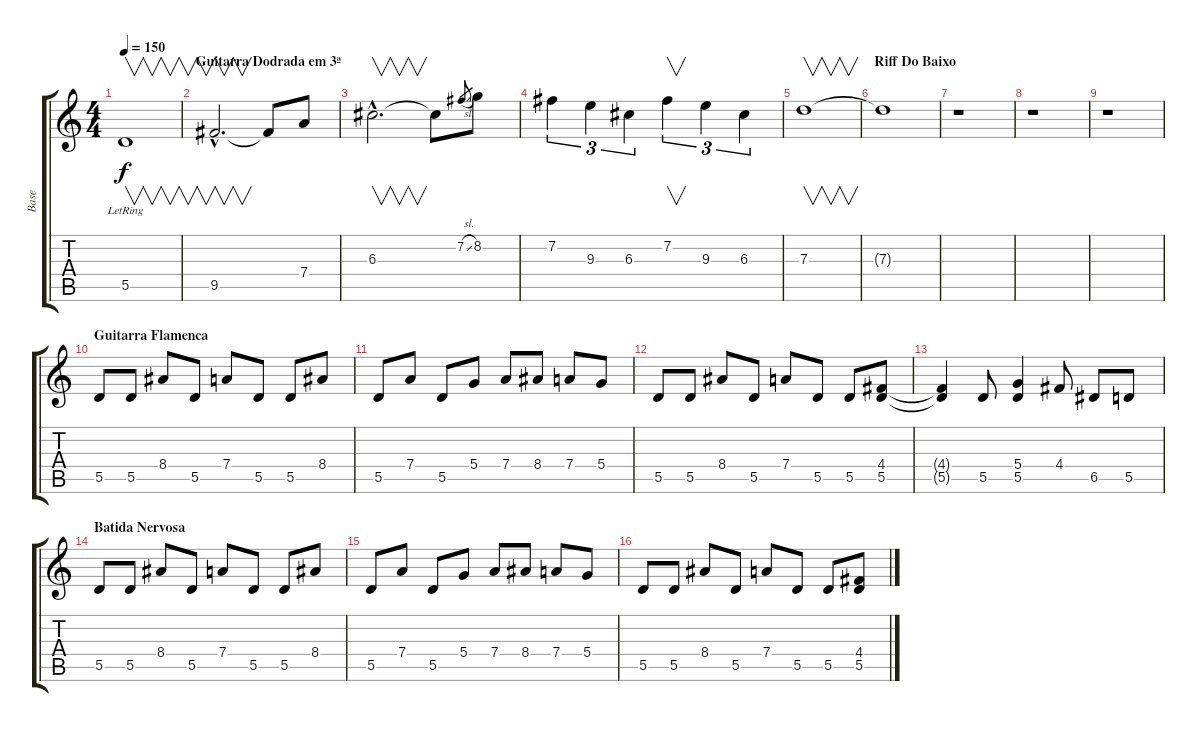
\track ("Base" "Base") {instrument distortionguitar}
\staff {score tabs}
\tuning (E4 B3 G3 D3 A2 E2) {hide}
\ts (4 4)
\tempo 150
\clef g2
\ks c
5.5{lr}.1{v dy f} |
\section ("" "Guitarra Dodrada em 3ª")
9.5{hac}.2{v d volume 11} 9.5{t}.8 7.4.8 |
6.3{hac}.2{v d} 6.3{t}.8 7.2{sl}.8{gr} 8.2.8 |
7.2.4{tu (3 2)} 9.3.4{tu (3 2)} 6.3.4{tu (3 2)} 7.2.4{v tu (3 2)} 9.3.4{tu (3 2)} 6.3.4{tu (3 2)} |
7.3.1{v} |
\section ("" "Riff Do Baixo")
7.3{t}.1 |
r.1 |
r.1 |
r.1 |
\section ("" "Guitarra Flamenca")
5.5.8{volume 16} 5.5.8 8.4.8 5.5.8 7.4.8 5.5.8 5.5.8 8.4.8 |
5.5.8 7.4.8 5.5.8 5.4.8 7.4.8 8.4.8 7.4.8 5.4.8 |
5.5.8 5.5.8 8.4.8 5.5.8 7.4.8 5.5.8 5.5.8 (4.4 5.5).8 |
(4.4{t} 5.5{t}).4 5.5.8 (5.4 5.5).4 4.4.8 6.5.8 5.5.8 |
\section ("" "Batida Nervosa")
5.5.8 5.5.8 8.4.8 5.5.8 7.4.8 5.5.8 5.5.8 8.4.8 |
5.5.8 7.4.8 5.5.8 5.4.8 7.4.8 8.4.8 7.4.8 5.4.8 |
5.5.8 5.5.8 8.4.8 5.5.8 7.4.8 5.5.8 5.5.8 (4.4 5.5).8
